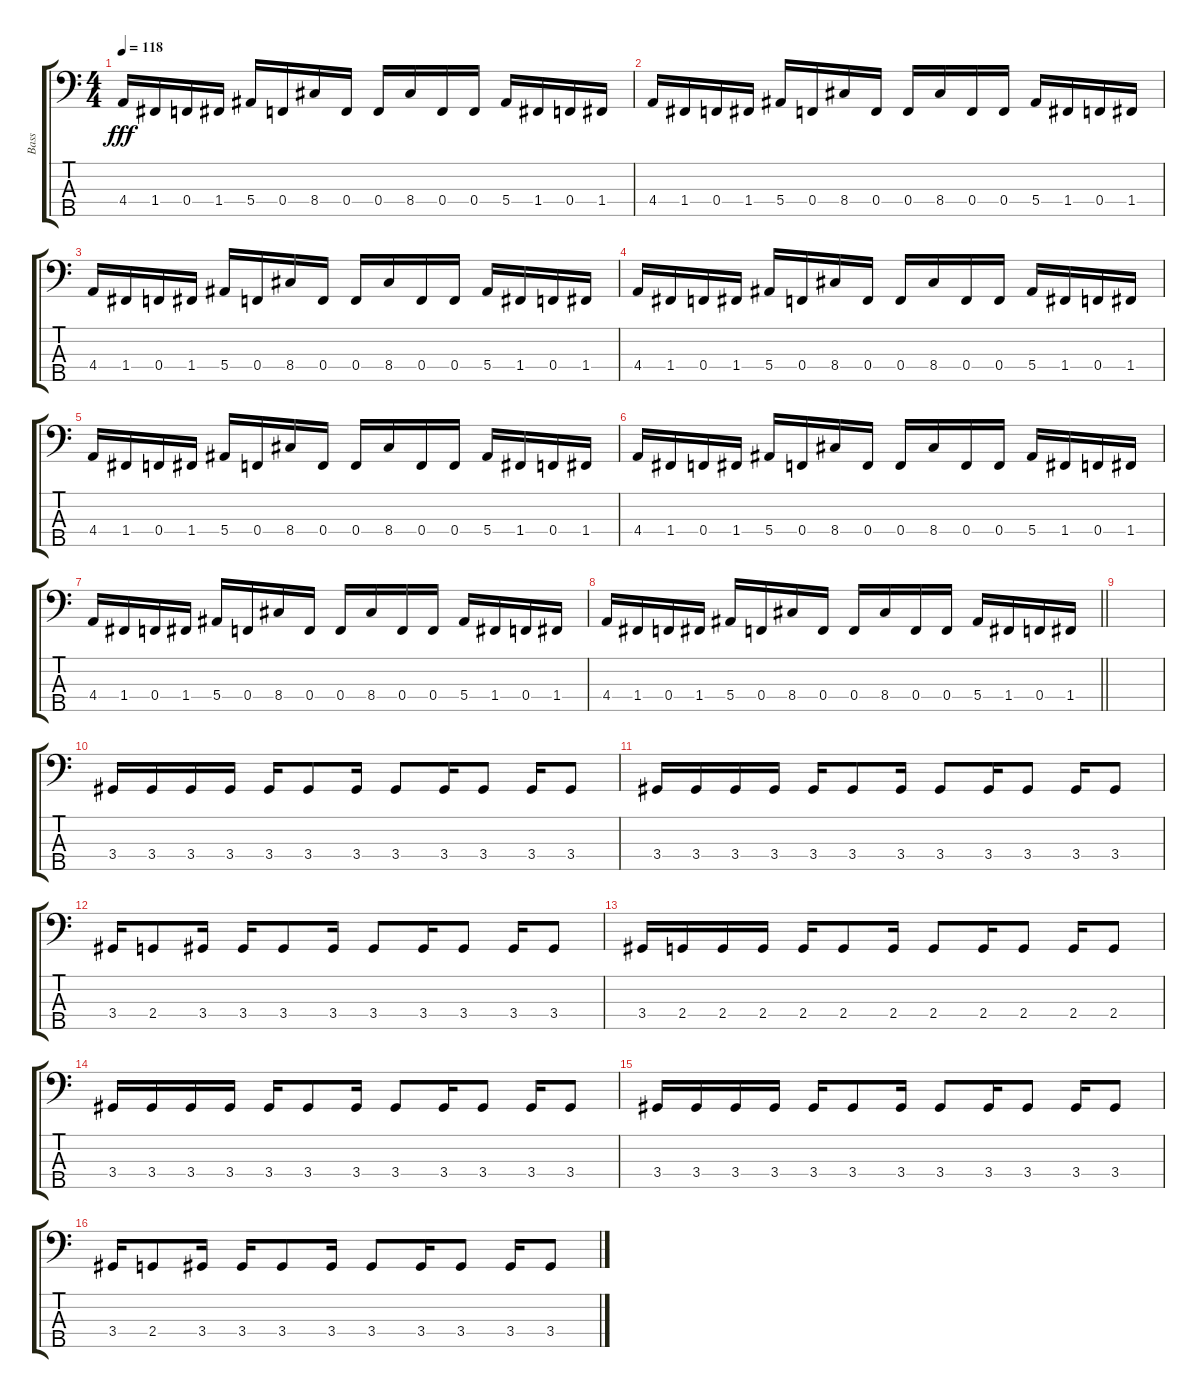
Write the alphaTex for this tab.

\track ("Bass" "Bass") {instrument electricbassfinger}
\staff {score tabs}
\tuning (G2 D2 Bb1 F1 Bb0) {hide}
\ts (4 4)
\tempo 118
\clef f4
\ks c
4.4.16{dy fff} 1.4.16 0.4.16 1.4.16 5.4.16 0.4.16 8.4.16 0.4.16 0.4.16 8.4.16 0.4.16 0.4.16 5.4.16 1.4.16 0.4.16 1.4.16 |
4.4.16 1.4.16 0.4.16 1.4.16 5.4.16 0.4.16 8.4.16 0.4.16 0.4.16 8.4.16 0.4.16 0.4.16 5.4.16 1.4.16 0.4.16 1.4.16 |
4.4.16 1.4.16 0.4.16 1.4.16 5.4.16 0.4.16 8.4.16 0.4.16 0.4.16 8.4.16 0.4.16 0.4.16 5.4.16 1.4.16 0.4.16 1.4.16 |
4.4.16 1.4.16 0.4.16 1.4.16 5.4.16 0.4.16 8.4.16 0.4.16 0.4.16 8.4.16 0.4.16 0.4.16 5.4.16 1.4.16 0.4.16 1.4.16 |
4.4.16 1.4.16 0.4.16 1.4.16 5.4.16 0.4.16 8.4.16 0.4.16 0.4.16 8.4.16 0.4.16 0.4.16 5.4.16 1.4.16 0.4.16 1.4.16 |
4.4.16 1.4.16 0.4.16 1.4.16 5.4.16 0.4.16 8.4.16 0.4.16 0.4.16 8.4.16 0.4.16 0.4.16 5.4.16 1.4.16 0.4.16 1.4.16 |
4.4.16 1.4.16 0.4.16 1.4.16 5.4.16 0.4.16 8.4.16 0.4.16 0.4.16 8.4.16 0.4.16 0.4.16 5.4.16 1.4.16 0.4.16 1.4.16 |
\barLineRight lightlight
4.4.16 1.4.16 0.4.16 1.4.16 5.4.16 0.4.16 8.4.16 0.4.16 0.4.16 8.4.16 0.4.16 0.4.16 5.4.16 1.4.16 0.4.16 1.4.16 |
|
3.4.16 3.4.16 3.4.16 3.4.16 3.4.16 3.4.8 3.4.16 3.4.8 3.4.16 3.4.8 3.4.16 3.4.8 |
3.4.16 3.4.16 3.4.16 3.4.16 3.4.16 3.4.8 3.4.16 3.4.8 3.4.16 3.4.8 3.4.16 3.4.8 |
3.4.16 2.4.8 3.4.16 3.4.16 3.4.8 3.4.16 3.4.8 3.4.16 3.4.8 3.4.16 3.4.8 |
3.4.16 2.4.16 2.4.16 2.4.16 2.4.16 2.4.8 2.4.16 2.4.8 2.4.16 2.4.8 2.4.16 2.4.8 |
3.4.16 3.4.16 3.4.16 3.4.16 3.4.16 3.4.8 3.4.16 3.4.8 3.4.16 3.4.8 3.4.16 3.4.8 |
3.4.16 3.4.16 3.4.16 3.4.16 3.4.16 3.4.8 3.4.16 3.4.8 3.4.16 3.4.8 3.4.16 3.4.8 |
3.4.16 2.4.8 3.4.16 3.4.16 3.4.8 3.4.16 3.4.8 3.4.16 3.4.8 3.4.16 3.4.8
